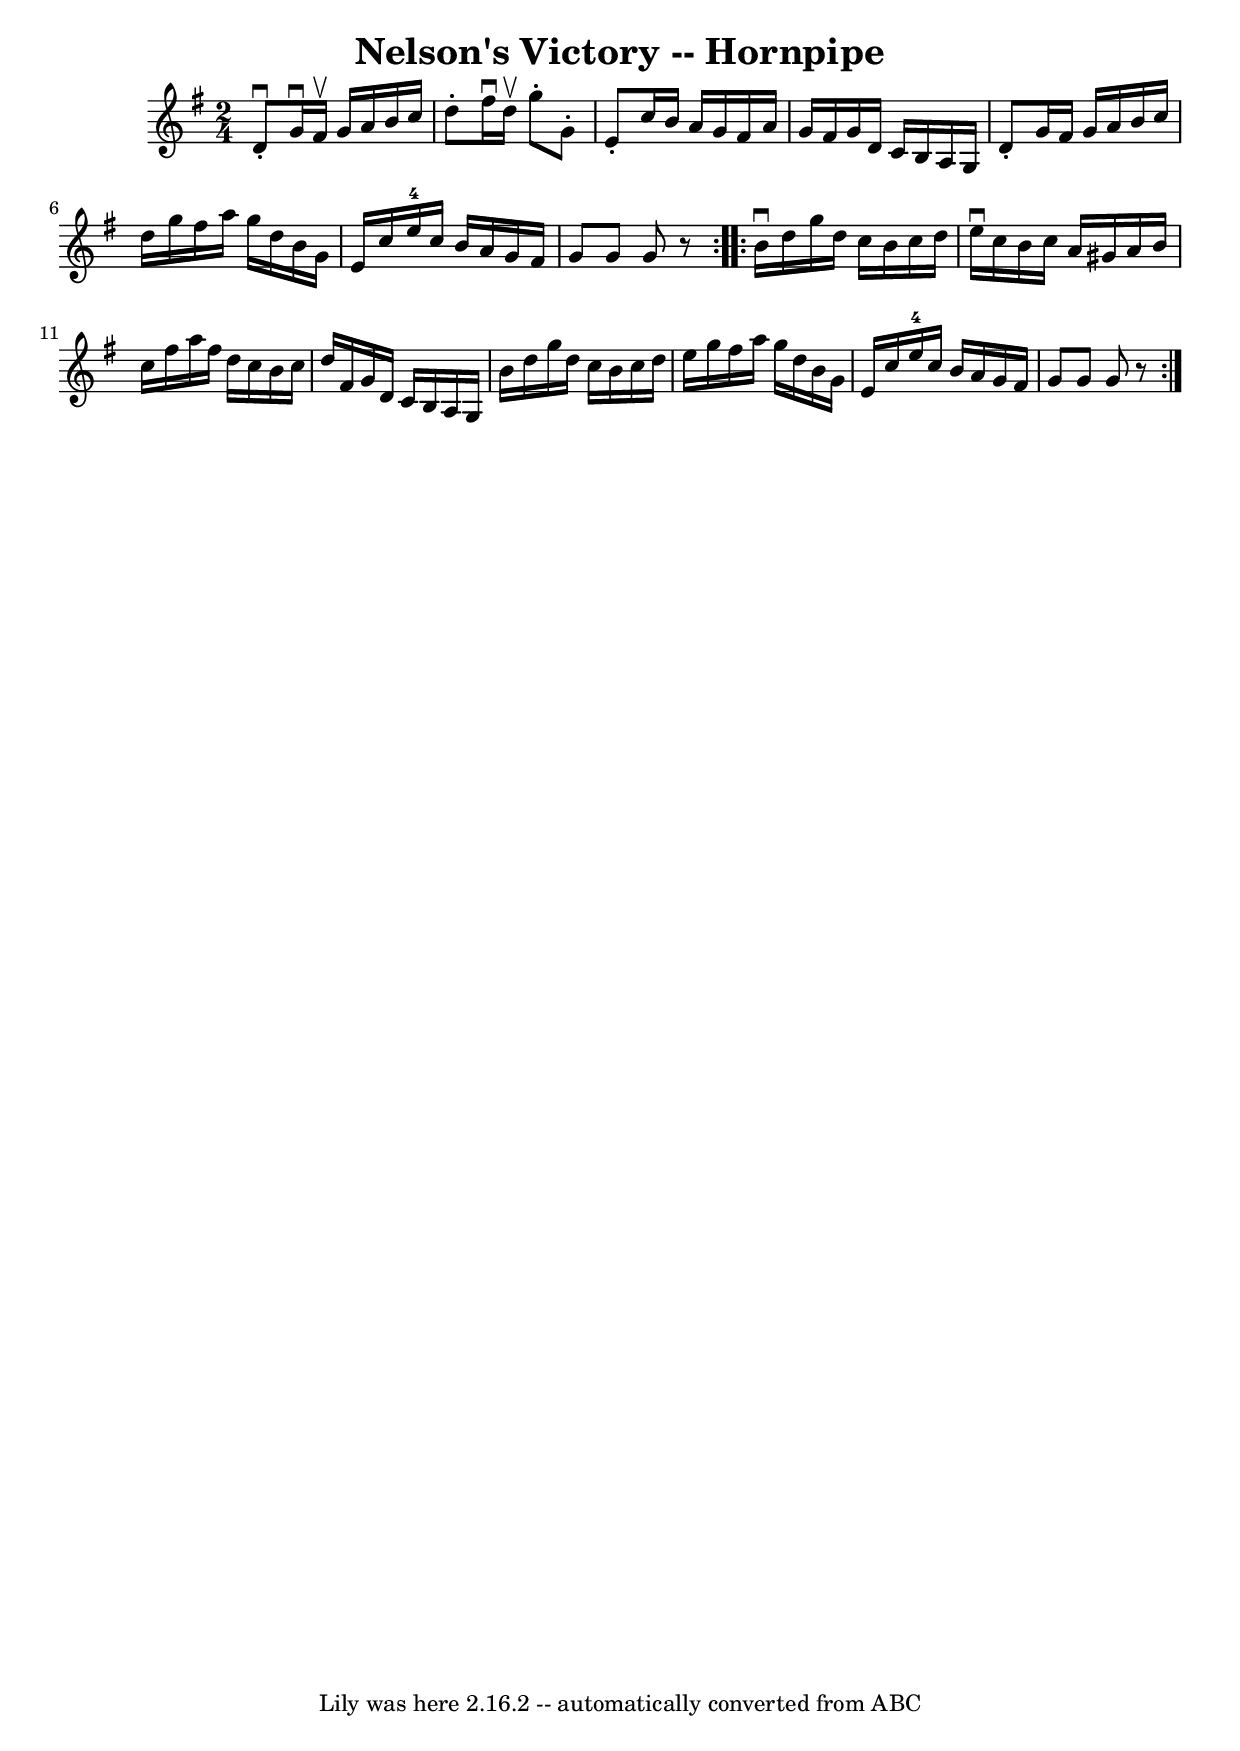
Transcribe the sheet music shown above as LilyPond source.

\version "2.7.40"
\include "Mammoth.ily"
\header {
	%% book = "Cole's 1000 Fiddle Tunes"
	crossRefNumber = "1"
	footnotes = ""
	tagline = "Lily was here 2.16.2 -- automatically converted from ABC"
	title = "Nelson's Victory -- Hornpipe"
}
voicedefault =  {


\repeat volta 2 {
\time 2/4 
\key g \major d'8^\downbow-. g'16^\downbow fis'16^\upbow   
g'16 a'16 b'16 c''16  |
 d''8 -. fis''16^\downbow d''16 
^\upbow g''8 -. g'8 -. |
 e'8 -. c''16 b'16 a'16 g'16    
fis'16 a'16  |
 g'16 fis'16 g'16 d'16 c'16 b16 a16 
 g16  |
 d'8 -. g'16 fis'16 g'16 a'16 b'16 c''16  
|
 d''16 g''16 fis''16 a''16 g''16 d''16 b'16 g'16 
 |
 e'16 c''16 e''16-4 c''16 b'16 a'16 g'16    
fis'16  |
 g'8 g'8 g'8    r8 }     \repeat volta 2 { b'16 
^\downbow d''16 g''16 d''16 c''16 b'16 c''16 d''16  
|
 e''16^\downbow c''16 b'16 c''16 a'16 gis'16 a'16   
 b'16  |
 c''16 fis''16 a''16 fis''16 d''16 c''16    
b'16 c''16  |
 d''16 fis'16 g'16 d'16 c'16 b16 a16 
 g16  |
 b'16 d''16 g''16 d''16 c''16 b'16 c''16  
 d''16  |
 e''16 g''16 fis''16 a''16 g''16 d''16    
b'16 g'16  |
 e'16 c''16 e''16-4 c''16 b'16 a'16    
g'16 fis'16  |
 g'8 g'8 g'8    r8 }   
}

\score{
    <<

	\context Staff="default"
	{
	    \voicedefault 
	}

    >>
	\layout {
	}
	\midi {}
}
